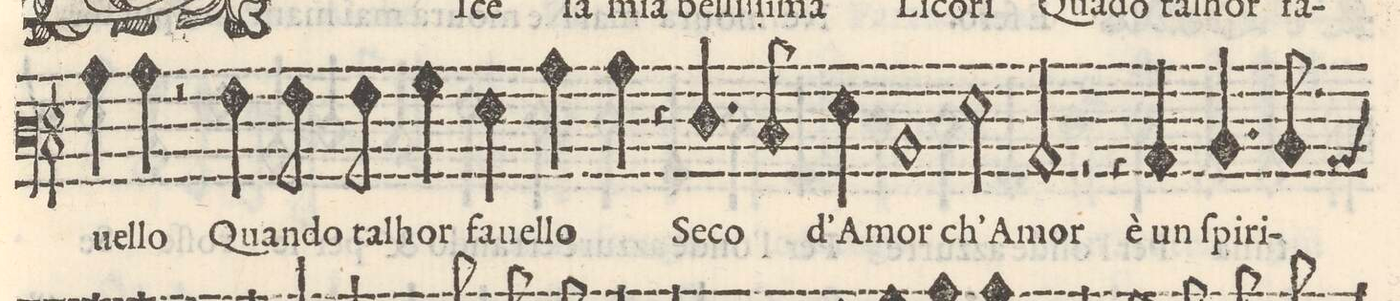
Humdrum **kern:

**kern	**text
*I"BASSO	*
*clefF3	*
*k[]	*
*met(C)	*
*M2/1	*
4c\	-uel-
4c\	-lo
2r	.
4A\	Quan-
8A\	-do
8A\	tal-
4B\	-hor
4G\	fa-
=6-	=6-
4c\	-uel-
4c\	-lo
4r	.
4.F/	Se-
8E/	-co
4G\	d'A-
1D/	-mor
=7-	=7-
2G\	ch'A-
2C/	-mor
2r	.
=8-	=8-
4r	.
4C/	è un
4.D/	ſpi-
8D/	-ri-
*custos:C	*
*-	*-
